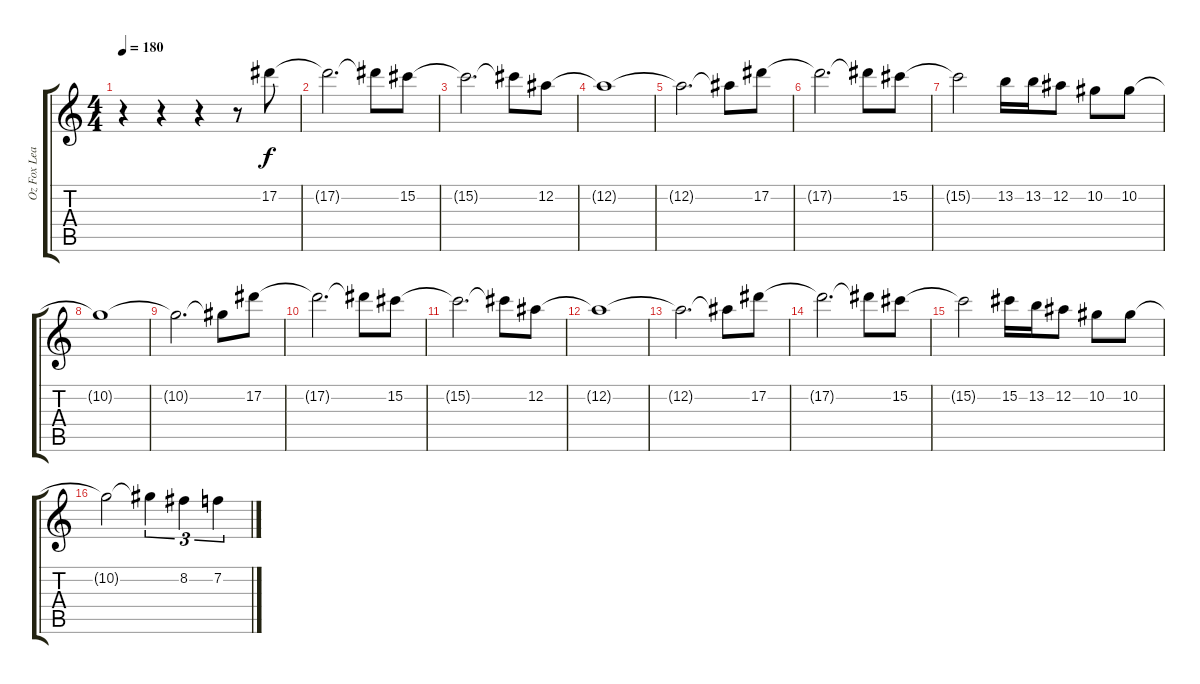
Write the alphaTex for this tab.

\track ("Oz Fox Lead" "Oz Fox Lea") {instrument distortionguitar}
\staff {score tabs}
\tuning (Eb4 Bb3 Gb3 Db3 Ab2 Eb2) {hide}
\ts (4 4)
\tempo 180
\clef g2
\ks c
r.4{dy f} r.4 r.4 r.8 17.2.8 |
17.2{t}.2{d} 17.2{t}.8 15.2.8 |
15.2{t}.2{d} 15.2{t}.8 12.2.8 |
12.2{t}.1 |
12.2{t}.2{d} 12.2{t}.8 17.2.8 |
17.2{t}.2{d} 17.2{t}.8 15.2.8 |
15.2{t}.2 13.2.16 13.2.16 12.2.8 10.2.8 10.2.8 |
10.2{t}.1 |
10.2{t}.2{d} 10.2{t}.8 17.2.8 |
17.2{t}.2{d} 17.2{t}.8 15.2.8 |
15.2{t}.2{d} 15.2{t}.8 12.2.8 |
12.2{t}.1 |
12.2{t}.2{d} 12.2{t}.8 17.2.8 |
17.2{t}.2{d} 17.2{t}.8 15.2.8 |
15.2{t}.2 15.2.16 13.2.16 12.2.8 10.2.8 10.2.8 |
10.2{t}.2 10.2{t}.4{tu (3 2)} 8.2.4{tu (3 2)} 7.2.4{tu (3 2)}
